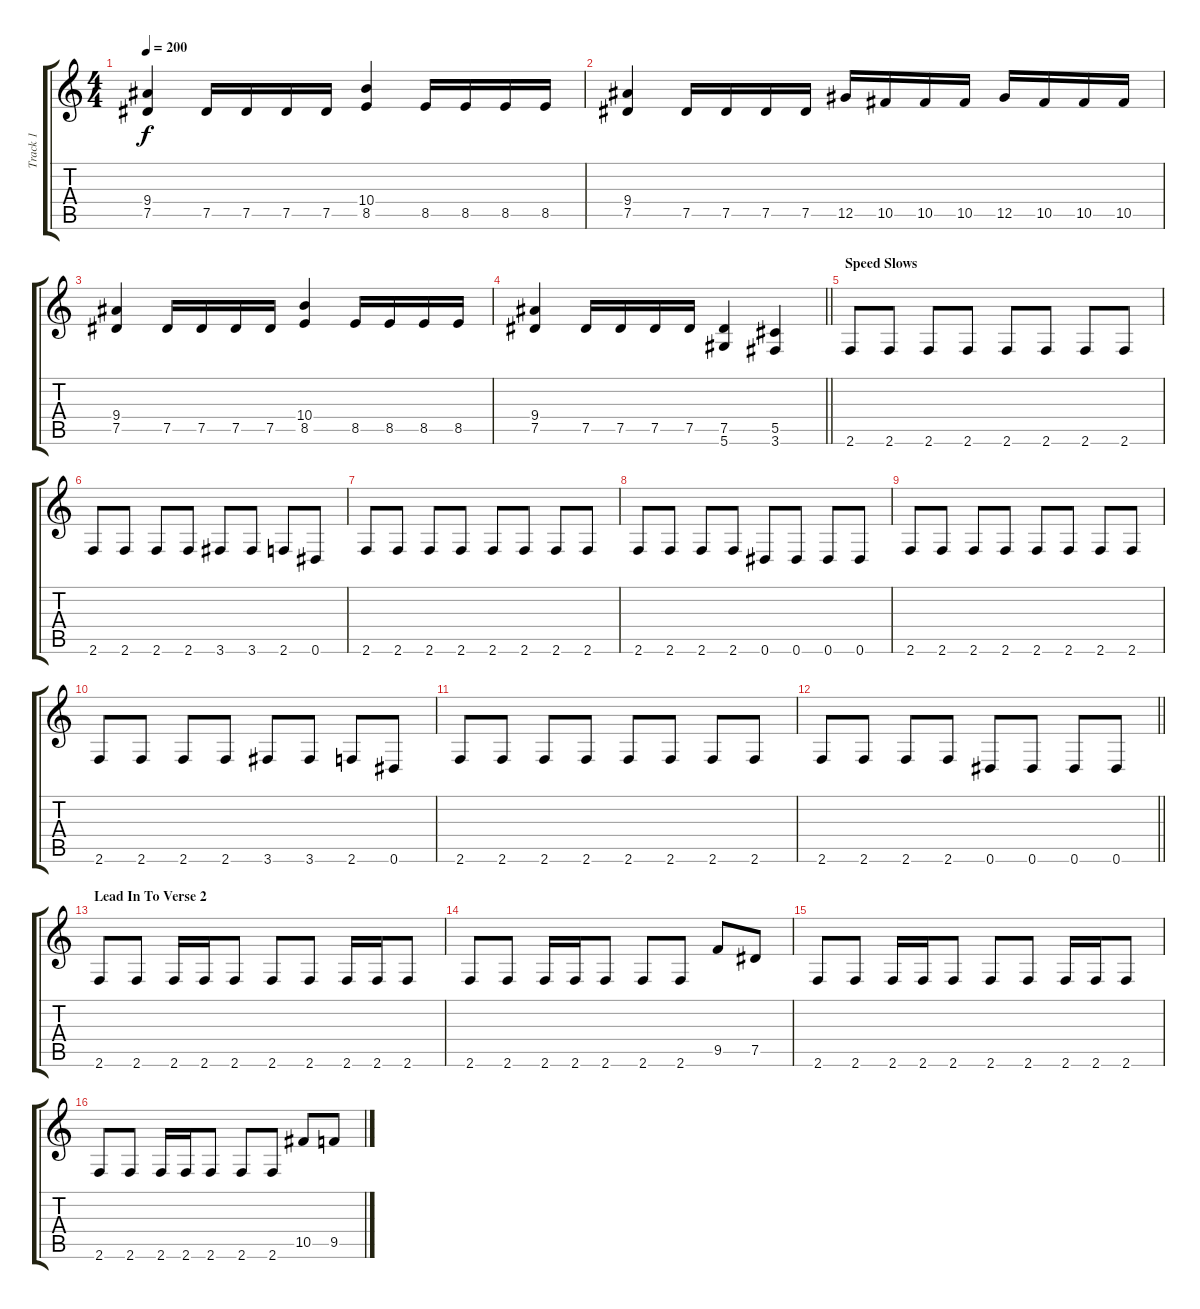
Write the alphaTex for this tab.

\track ("Track 1" "Track 1") {instrument distortionguitar}
\staff {score tabs}
\tuning (Eb4 Bb3 Gb3 Db3 Ab2 Eb2) {hide}
\ts (4 4)
\tempo 200
\clef g2
\ks c
(9.4 7.5).4{dy f} 7.5.16 7.5.16 7.5.16 7.5.16 (10.4 8.5).4 8.5.16 8.5.16 8.5.16 8.5.16 |
(9.4 7.5).4 7.5.16 7.5.16 7.5.16 7.5.16 12.5.16 10.5.16 10.5.16 10.5.16 12.5.16 10.5.16 10.5.16 10.5.16 |
(9.4 7.5).4 7.5.16 7.5.16 7.5.16 7.5.16 (10.4 8.5).4 8.5.16 8.5.16 8.5.16 8.5.16 |
\barLineRight lightlight
(9.4 7.5).4 7.5.16 7.5.16 7.5.16 7.5.16 (7.5 5.6).4 (5.5 3.6).4 |
\section ("" "Speed Slows")
2.6.8 2.6.8 2.6.8 2.6.8 2.6.8 2.6.8 2.6.8 2.6.8 |
2.6.8 2.6.8 2.6.8 2.6.8 3.6.8 3.6.8 2.6.8 0.6.8 |
2.6.8 2.6.8 2.6.8 2.6.8 2.6.8 2.6.8 2.6.8 2.6.8 |
2.6.8 2.6.8 2.6.8 2.6.8 0.6.8 0.6.8 0.6.8 0.6.8 |
2.6.8 2.6.8 2.6.8 2.6.8 2.6.8 2.6.8 2.6.8 2.6.8 |
2.6.8 2.6.8 2.6.8 2.6.8 3.6.8 3.6.8 2.6.8 0.6.8 |
2.6.8 2.6.8 2.6.8 2.6.8 2.6.8 2.6.8 2.6.8 2.6.8 |
\barLineRight lightlight
2.6.8 2.6.8 2.6.8 2.6.8 0.6.8 0.6.8 0.6.8 0.6.8 |
\section ("" "Lead In To Verse 2")
2.6.8 2.6.8 2.6.16 2.6.16 2.6.8 2.6.8 2.6.8 2.6.16 2.6.16 2.6.8 |
2.6.8 2.6.8 2.6.16 2.6.16 2.6.8 2.6.8 2.6.8 9.5.8 7.5.8 |
2.6.8 2.6.8 2.6.16 2.6.16 2.6.8 2.6.8 2.6.8 2.6.16 2.6.16 2.6.8 |
2.6.8 2.6.8 2.6.16 2.6.16 2.6.8 2.6.8 2.6.8 10.5.8 9.5.8
